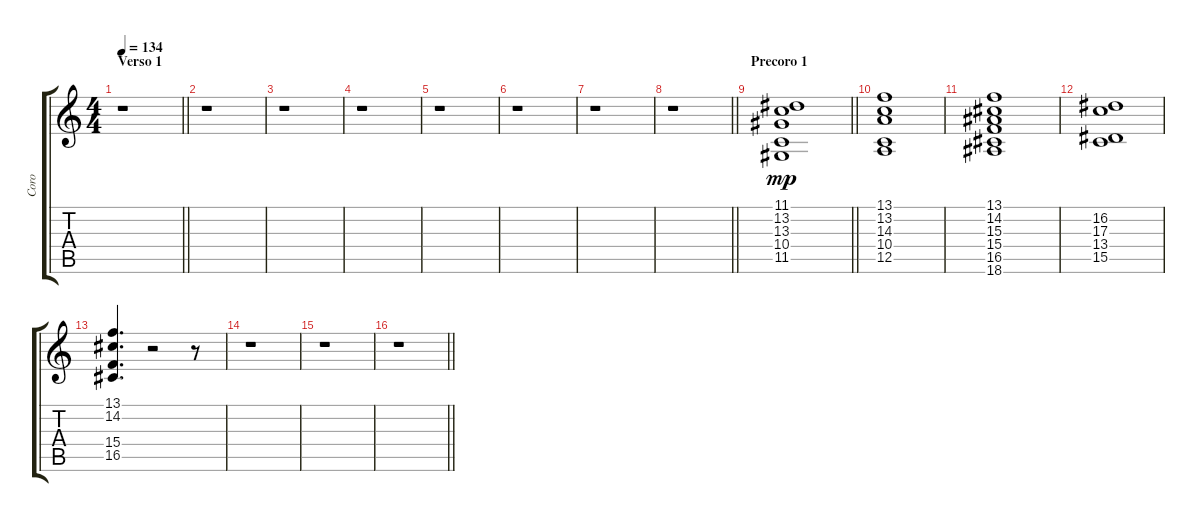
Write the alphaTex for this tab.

\track ("Coro" "Coro") {instrument pad4choir}
\staff {score tabs}
\tuning (E4 B3 G3 D3 A2 E2) {hide}
\ts (4 4)
\section ("" "Verso 1")
\tempo 134
\clef g2
\barLineRight lightlight
\ks c
r.1{dy mp} |
r.1 |
r.1 |
r.1 |
r.1 |
r.1 |
r.1 |
\barLineRight lightlight
r.1 |
\section ("" "Precoro 1")
\barLineRight lightlight
(11.1 13.2 13.3 10.4 11.5).1 |
(13.1 13.2 14.3 10.4 12.5).1 |
(13.1 14.2 15.3 15.4 16.5 18.6).1 |
(16.2 17.3 13.4 15.5).1 |
(13.1 14.2 15.4 16.5).4{d} r.2 r.8 |
r.1 |
r.1 |
\barLineRight lightlight
r.1
